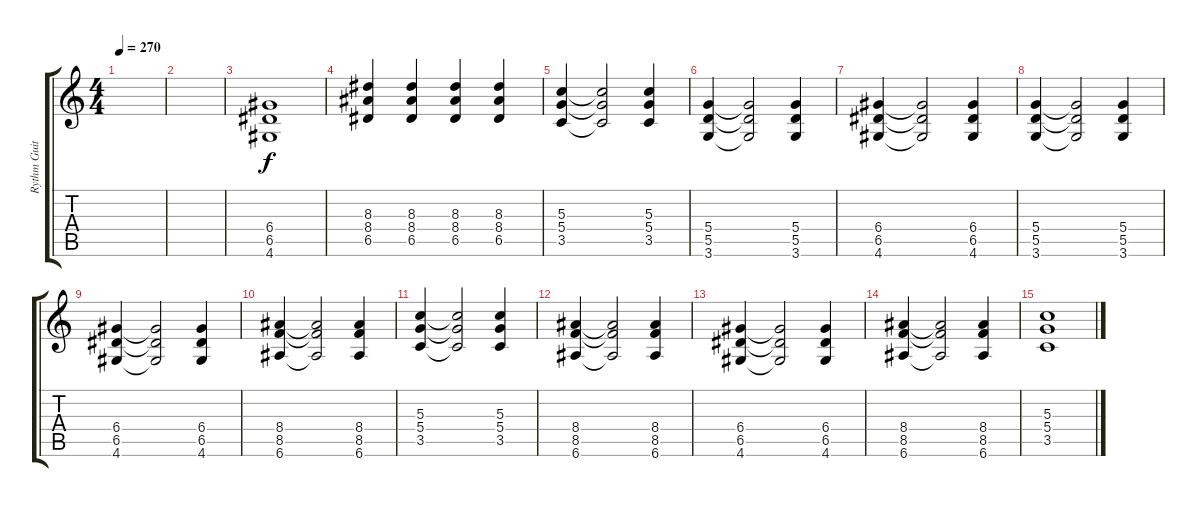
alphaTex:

\track ("Rythm Guitar" "Rythm Guit") {instrument overdrivenguitar}
\staff {score tabs}
\tuning (E4 B3 G3 D3 A2 E2) {hide}
\ts (4 4)
\tempo 270
\clef g2
\ks c
|
|
(6.4 6.5 4.6).1 |
(8.3 8.4 6.5).4 (8.3 8.4 6.5).4 (8.3 8.4 6.5).4 (8.3 8.4 6.5).4 |
(5.3 5.4 3.5).4 (5.3{t} 5.4{t} 3.5{t}).2 (5.3 5.4 3.5).4 |
(5.4 5.5 3.6).4 (5.4{t} 5.5{t} 3.6{t}).2 (5.4 5.5 3.6).4 |
(6.4 6.5 4.6).4 (6.4{t} 6.5{t} 4.6{t}).2 (6.4 6.5 4.6).4 |
(5.4 5.5 3.6).4 (5.4{t} 5.5{t} 3.6{t}).2 (5.4 5.5 3.6).4 |
(6.4 6.5 4.6).4 (6.4{t} 6.5{t} 4.6{t}).2 (6.4 6.5 4.6).4 |
(8.4 8.5 6.6).4 (8.4{t} 8.5{t} 6.6{t}).2 (8.4 8.5 6.6).4 |
(5.3 5.4 3.5).4 (5.3{t} 5.4{t} 3.5{t}).2 (5.3 5.4 3.5).4 |
(8.4 8.5 6.6).4 (8.4{t} 8.5{t} 6.6{t}).2 (8.4 8.5 6.6).4 |
(6.4 6.5 4.6).4 (6.4{t} 6.5{t} 4.6{t}).2 (6.4 6.5 4.6).4 |
(8.4 8.5 6.6).4 (8.4{t} 8.5{t} 6.6{t}).2 (8.4 8.5 6.6).4 |
(5.3 5.4 3.5).1
